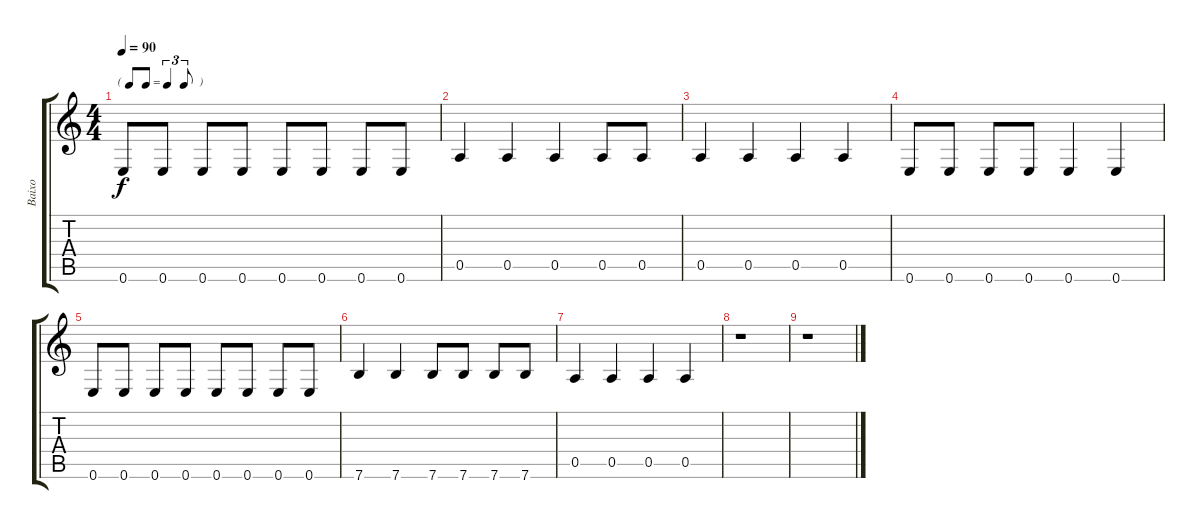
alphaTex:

\track ("Baixo" "Baixo") {instrument electricbassfinger}
\staff {score tabs}
\tuning (E4 B3 G3 D3 A2 E2) {hide}
\ts (4 4)
\tf triplet8th
\tempo 90
\clef g2
\ks c
0.6.8{dy f} 0.6.8 0.6.8 0.6.8 0.6.8 0.6.8 0.6.8 0.6.8 |
0.5.4 0.5.4 0.5.4 0.5.8 0.5.8 |
0.5.4 0.5.4 0.5.4 0.5.4 |
0.6.8 0.6.8 0.6.8 0.6.8 0.6.4 0.6.4 |
0.6.8 0.6.8 0.6.8 0.6.8 0.6.8 0.6.8 0.6.8 0.6.8 |
7.6.4 7.6.4 7.6.8 7.6.8 7.6.8 7.6.8 |
0.5.4 0.5.4 0.5.4 0.5.4 |
r.1 |
r.1
